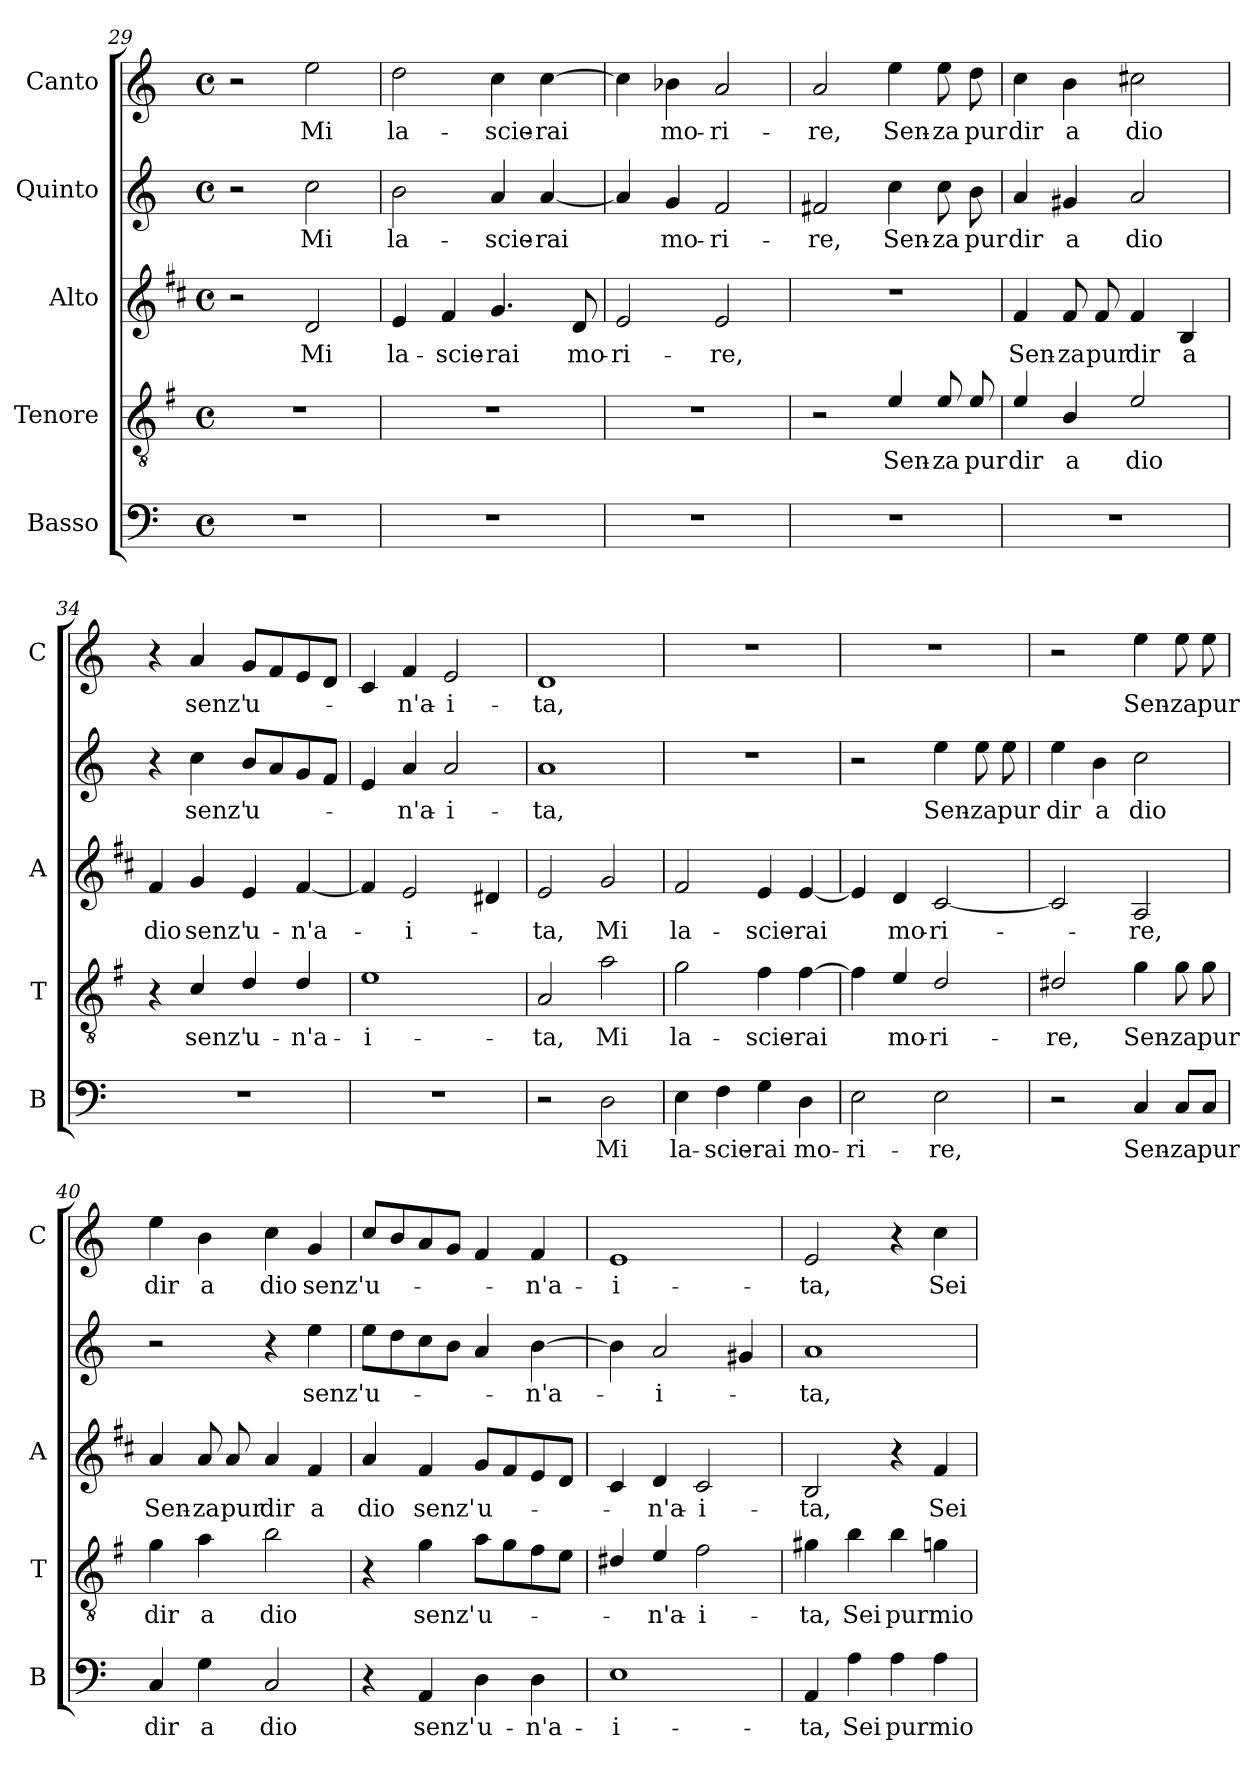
**kern	**text	**kern	**text	**kern	**text	**kern	**text	**kern	**text
*part5	*part5	*part4	*part4	*part3	*part3	*part2	*part2	*part1	*part1
*staff5	*staff5	*staff4	*staff4	*staff3	*staff3	*staff2	*staff2	*staff1	*staff1
*I"Basso	*	*I"Tenore	*	*I"Alto	*	*I"Quinto	*	*I"Canto	*
*I'B	*	*I'T	*	*I'A	*	*	*	*I'C	*
*clefF4	*	*clefGv2	*	*clefG2	*	*clefG2	*	*clefG2	*
*	*	*ITrd4c7	*	*ITrd1c2	*	*	*	*	*
*k[]	*	*k[]	*	*k[]	*	*k[]	*	*k[]	*
*C:	*	*C:	*	*C:	*	*C:	*	*C:	*
*M4/4	*	*M4/4	*	*M4/4	*	*M4/4	*	*M4/4	*
*met(c)	*	*met(c)	*	*met(c)	*	*met(c)	*	*met(c)	*
=29	=29	=29	=29	=29	=29	=29	=29	=29	=29
1r	.	1r	.	2r	.	2r	.	2r	.
!	!	!	!	!	!LO:LY:b	!	!LO:LY:b	!	!LO:LY:b
.	.	.	.	2c/	Mi	2cc\	Mi	2ee\	Mi
!!LO:LB:g=z
=30	=30	=30	=30	=30	=30	=30	=30	=30	=30
!	!	!	!	!	!LO:LY:b	!	!LO:LY:b	!	!LO:LY:b
1r	.	1r	.	4d/	la-	2b\	la-	2dd\	la-
!	!	!	!	!	!LO:LY:b	!	!	!	!
.	.	.	.	4e/	-scie-	.	.	.	.
!	!	!	!	!	!LO:LY:b	!	!LO:LY:b	!	!LO:LY:b
.	.	.	.	4.f/	-rai	4a/	-scie-	4cc\	-scie-
!	!	!	!	!	!	!	!LO:LY:b	!	!LO:LY:b
.	.	.	.	.	.	[4a/	-rai	[4cc\	-rai
!	!	!	!	!	!LO:LY:b	!	!	!	!
.	.	.	.	8c/	mo-	.	.	.	.
=31	=31	=31	=31	=31	=31	=31	=31	=31	=31
!	!	!	!	!	!LO:LY:b	!	!	!	!
1r	.	1r	.	2d/	-ri-	4a/]	.	4cc\]	.
!	!	!	!	!	!	!	!LO:LY:b	!	!LO:LY:b
.	.	.	.	.	.	4g/	mo-	4b-X\	mo-
!	!	!	!	!	!LO:LY:b	!	!LO:LY:b	!	!LO:LY:b
.	.	.	.	2d/	-re,	2f/	-ri-	2a/	-ri-
=32	=32	=32	=32	=32	=32	=32	=32	=32	=32
!	!	!	!	!	!	!	!LO:LY:b	!	!LO:LY:b
1r	.	2r	.	1r	.	2f#X/	-re,	2a/	-re,
!	!	!	!LO:LY:b	!	!	!	!LO:LY:b	!	!LO:LY:b
.	.	4A/	Sen-	.	.	4cc\	Sen-	4ee\	Sen-
!	!	!	!LO:LY:b	!	!	!	!LO:LY:b	!	!LO:LY:b
.	.	8A/	-za	.	.	8cc\	-za	8ee\	-za
!	!	!	!LO:LY:b	!	!	!	!LO:LY:b	!	!LO:LY:b
.	.	8A/	pur	.	.	8b\	pur	8dd\	pur
=33	=33	=33	=33	=33	=33	=33	=33	=33	=33
!	!	!	!LO:LY:b	!	!LO:LY:b	!	!LO:LY:b	!	!LO:LY:b
1r	.	4A/	dir	4e/	Sen-	4a/	dir	4cc\	dir
!	!	!	!LO:LY:b	!	!LO:LY:b	!	!LO:LY:b	!	!LO:LY:b
.	.	4E/	a	8e/	-za	4g#X/	a	4b\	a
!	!	!	!	!	!LO:LY:b	!	!	!	!
.	.	.	.	8e/	pur	.	.	.	.
!	!	!	!LO:LY:b	!	!LO:LY:b	!	!LO:LY:b	!	!LO:LY:b
.	.	2A/	dio	4e/	dir	2a/	dio	2cc#X\	dio
!	!	!	!	!	!LO:LY:b	!	!	!	!
.	.	.	.	4A/	a	.	.	.	.
=34	=34	=34	=34	=34	=34	=34	=34	=34	=34
!	!	!	!	!	!LO:LY:b	!	!	!	!
1r	.	4r	.	4e/	dio	4r	.	4r	.
!	!	!	!LO:LY:b	!	!LO:LY:b	!	!LO:LY:b	!	!LO:LY:b
.	.	4F/	senz'	4f/	senz'	4cc\	senz'	4a/	senz'
!	!	!	!LO:LY:b	!	!LO:LY:b	!	!LO:LY:b	!	!LO:LY:b
.	.	4G/	u-	4d/	u-	8b/L	u-	8g/L	u-
.	.	.	.	.	.	8a/	.	8f/	.
!	!	!	!LO:LY:b	!	!LO:LY:b	!	!	!	!
.	.	4G/	-n'a-	[4e/	-n'a-	8g/	.	8e/	.
.	.	.	.	.	.	8f/J	.	8d/J	.
=35	=35	=35	=35	=35	=35	=35	=35	=35	=35
!	!	!	!LO:LY:b	!	!	!	!	!	!
1r	.	1A	-i-	4e/]	.	4e/	.	4c/	.
!	!	!	!	!	!LO:LY:b	!	!LO:LY:b	!	!LO:LY:b
.	.	.	.	2d/	-i-	4a/	-n'a-	4f/	-n'a-
!	!	!	!	!	!	!	!LO:LY:b	!	!LO:LY:b
.	.	.	.	.	.	2a/	-i-	2e/	-i-
.	.	.	.	4c#X/	.	.	.	.	.
=36	=36	=36	=36	=36	=36	=36	=36	=36	=36
!	!	!	!LO:LY:b	!	!LO:LY:b	!	!LO:LY:b	!	!LO:LY:b
2r	.	2D/	-ta,	2d/	-ta,	1a	-ta,	1d	-ta,
!	!LO:LY:b	!	!LO:LY:b	!	!LO:LY:b	!	!	!	!
2D\	Mi	2d\	Mi	2f/	Mi	.	.	.	.
!!LO:PB:g=z
=37	=37	=37	=37	=37	=37	=37	=37	=37	=37
!	!LO:LY:b	!	!LO:LY:b	!	!LO:LY:b	!	!	!	!
4E\	la-	2c\	la-	2e/	la-	1r	.	1r	.
!	!LO:LY:b	!	!	!	!	!	!	!	!
4F\	-scie-	.	.	.	.	.	.	.	.
!	!LO:LY:b	!	!LO:LY:b	!	!LO:LY:b	!	!	!	!
4G\	-rai	4B\	-scie-	4d/	-scie-	.	.	.	.
!	!LO:LY:b	!	!LO:LY:b	!	!LO:LY:b	!	!	!	!
4D\	mo-	[4B\	-rai	[4d/	-rai	.	.	.	.
=38	=38	=38	=38	=38	=38	=38	=38	=38	=38
!	!LO:LY:b	!	!	!	!	!	!	!	!
2E\	-ri-	4B\]	.	4d/]	.	2r	.	1r	.
!	!	!	!LO:LY:b	!	!LO:LY:b	!	!	!	!
.	.	4A/	mo-	4c/	mo-	.	.	.	.
!	!LO:LY:b	!	!LO:LY:b	!	!LO:LY:b	!	!LO:LY:b	!	!
2E\	-re,	2G/	-ri-	[2B/	-ri-	4ee\	Sen-	.	.
!	!	!	!	!	!	!	!LO:LY:b	!	!
.	.	.	.	.	.	8ee\	-za	.	.
!	!	!	!	!	!	!	!LO:LY:b	!	!
.	.	.	.	.	.	8ee\	pur	.	.
=39	=39	=39	=39	=39	=39	=39	=39	=39	=39
!	!	!	!LO:LY:b	!	!	!	!LO:LY:b	!	!
2r	.	2G#X/	-re,	2B/]	.	4ee\	dir	2r	.
!	!	!	!	!	!	!	!LO:LY:b	!	!
.	.	.	.	.	.	4b\	a	.	.
!	!LO:LY:b	!	!LO:LY:b	!	!LO:LY:b	!	!LO:LY:b	!	!LO:LY:b
4C/	Sen-	4c\	Sen-	2G/	-re,	2cc\	dio	4ee\	Sen-
!	!LO:LY:b	!	!LO:LY:b	!	!	!	!	!	!LO:LY:b
8C/L	-za	8c\	-za	.	.	.	.	8ee\	-za
!	!LO:LY:b	!	!LO:LY:b	!	!	!	!	!	!LO:LY:b
8C/J	pur	8c\	pur	.	.	.	.	8ee\	pur
=40	=40	=40	=40	=40	=40	=40	=40	=40	=40
!	!LO:LY:b	!	!LO:LY:b	!	!LO:LY:b	!	!	!	!LO:LY:b
4C/	dir	4c\	dir	4g/	Sen-	2r	.	4ee\	dir
!	!LO:LY:b	!	!LO:LY:b	!	!LO:LY:b	!	!	!	!LO:LY:b
4G\	a	4d\	a	8g/	-za	.	.	4b\	a
!	!	!	!	!	!LO:LY:b	!	!	!	!
.	.	.	.	8g/	pur	.	.	.	.
!	!LO:LY:b	!	!LO:LY:b	!	!LO:LY:b	!	!	!	!LO:LY:b
2C/	dio	2e\	dio	4g/	dir	4r	.	4cc\	dio
!	!	!	!	!	!LO:LY:b	!	!LO:LY:b	!	!LO:LY:b
.	.	.	.	4e/	a	4ee\	senz'	4g/	senz'
=41	=41	=41	=41	=41	=41	=41	=41	=41	=41
!	!	!	!	!	!LO:LY:b	!	!LO:LY:b	!	!LO:LY:b
4r	.	4r	.	4g/	dio	8ee\L	u-	8cc/L	u-
.	.	.	.	.	.	8dd\	.	8b/	.
!	!LO:LY:b	!	!LO:LY:b	!	!LO:LY:b	!	!	!	!
4AA/	senz'	4c\	senz'	4e/	senz'	8cc\	.	8a/	.
.	.	.	.	.	.	8b\J	.	8g/J	.
!	!LO:LY:b	!	!LO:LY:b	!	!LO:LY:b	!	!	!	!
4D\	u-	8d\L	u-	8f/L	u-	4a/	.	4f/	.
.	.	8c\	.	8e/	.	.	.	.	.
!	!LO:LY:b	!	!	!	!	!	!LO:LY:b	!	!LO:LY:b
4D\	-n'a-	8B\	.	8d/	.	[4b\	-n'a-	4f/	-n'a-
.	.	8A\J	.	8c/J	.	.	.	.	.
=42	=42	=42	=42	=42	=42	=42	=42	=42	=42
!	!LO:LY:b	!	!	!	!	!	!	!	!LO:LY:b
1E	-i-	4G#X/	.	4B/	.	4b\]	.	1e	-i-
!	!	!	!LO:LY:b	!	!LO:LY:b	!	!LO:LY:b	!	!
.	.	4A/	-n'a-	4c/	-n'a-	2a/	-i-	.	.
!	!	!	!LO:LY:b	!	!LO:LY:b	!	!	!	!
.	.	2B\	-i-	2B/	-i-	.	.	.	.
.	.	.	.	.	.	4g#X/	.	.	.
!!LO:LB:g=z
=43	=43	=43	=43	=43	=43	=43	=43	=43	=43
!	!LO:LY:b	!	!LO:LY:b	!	!LO:LY:b	!	!LO:LY:b	!	!LO:LY:b
4AA/	-ta,	4c#X\	-ta,	2A/	-ta,	1a	-ta,	2e/	-ta,
!	!LO:LY:b	!	!LO:LY:b	!	!	!	!	!	!
4A\	Sei	4e\	Sei	.	.	.	.	.	.
!	!LO:LY:b	!	!LO:LY:b	!	!	!	!	!	!
4A\	pur	4e\	pur	4r	.	.	.	4r	.
!	!LO:LY:b	!	!LO:LY:b	!	!LO:LY:b	!	!	!	!LO:LY:b
4A\	mio	4cn\	mio	4e/	Sei	.	.	4cc\	Sei
=	=	=	=	=	=	=	=	=	=
*-	*-	*-	*-	*-	*-	*-	*-	*-	*-
